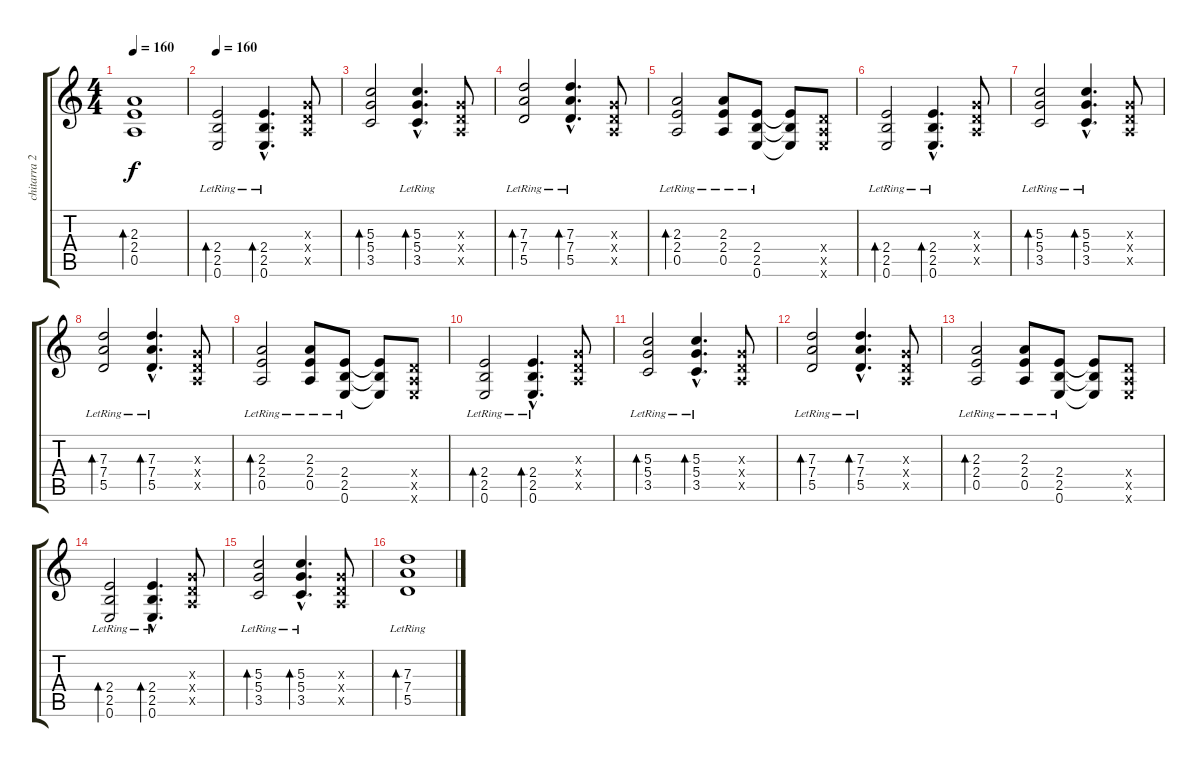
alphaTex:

\track ("chitarra 2" "chitarra 2") {instrument overdrivenguitar}
\staff {score tabs}
\tuning (E4 B3 G3 D3 A2 E2) {hide}
\ts (4 4)
\tempo 160
\clef g2
\ks c
(2.3 2.4 0.5).1{bd 480 dy f} |
\tempo 160
(2.4{lr} 2.5{lr} 0.6{lr}).2{bd 480 volume 10 balance 8 instrument acousticguitarsteel} (2.4{hac lr} 2.5{hac lr} 0.6{hac lr}).4{d bd 480} (0.3{x} 0.4{x} 0.5{x}).8 |
(5.3 5.4 3.5).2{bd 480} (5.3{hac lr} 5.4{hac lr} 3.5{hac lr}).4{d bd 480} (0.3{x} 0.4{x} 0.5{x}).8 |
(7.3{lr} 7.4{lr} 5.5{lr}).2{bd 480} (7.3{hac lr} 7.4{hac lr} 5.5{hac lr}).4{d bd 480} (0.3{x} 0.4{x} 0.5{x}).8 |
(2.3{lr} 2.4{lr} 0.5{lr}).2{bd 480} (2.3{lr} 2.4{lr} 0.5{lr}).8 (2.4{lr} 2.5{lr} 0.6{lr}).8 (2.4{t} 2.5{t} 0.6{t}).8 (0.4{x} 0.5{x} 0.6{x}).8 |
(2.4{lr} 2.5{lr} 0.6{lr}).2{bd 480} (2.4{hac lr} 2.5{hac lr} 0.6{hac lr}).4{d bd 480} (0.3{x} 0.4{x} 0.5{x}).8 |
(5.3{lr} 5.4{lr} 3.5{lr}).2{bd 480} (5.3{hac lr} 5.4{hac lr} 3.5{hac lr}).4{d bd 480} (0.3{x} 0.4{x} 0.5{x}).8 |
(7.3{lr} 7.4{lr} 5.5{lr}).2{bd 480} (7.3{hac lr} 7.4{hac lr} 5.5{hac lr}).4{d bd 480} (0.3{x} 0.4{x} 0.5{x}).8 |
(2.3{lr} 2.4{lr} 0.5{lr}).2{bd 480} (2.3{lr} 2.4{lr} 0.5{lr}).8 (2.4{lr} 2.5{lr} 0.6{lr}).8 (2.4{t} 2.5{t} 0.6{t}).8 (0.4{x} 0.5{x} 0.6{x}).8 |
(2.4{lr} 2.5{lr} 0.6{lr}).2{bd 480} (2.4{hac lr} 2.5{hac lr} 0.6{hac lr}).4{d bd 480} (0.3{x} 0.4{x} 0.5{x}).8 |
(5.3{lr} 5.4{lr} 3.5{lr}).2{bd 480} (5.3{hac lr} 5.4{hac lr} 3.5{hac lr}).4{d bd 480} (0.3{x} 0.4{x} 0.5{x}).8 |
(7.3{lr} 7.4{lr} 5.5{lr}).2{bd 480} (7.3{hac lr} 7.4{hac lr} 5.5{hac lr}).4{d bd 480} (0.3{x} 0.4{x} 0.5{x}).8 |
(2.3{lr} 2.4{lr} 0.5{lr}).2{bd 480} (2.3{lr} 2.4{lr} 0.5{lr}).8 (2.4{lr} 2.5{lr} 0.6{lr}).8 (2.4{t} 2.5{t} 0.6{t}).8 (0.4{x} 0.5{x} 0.6{x}).8 |
(2.4{lr} 2.5{lr} 0.6{lr}).2{bd 480} (2.4{hac lr} 2.5{hac lr} 0.6{hac lr}).4{d bd 480} (0.3{x} 0.4{x} 0.5{x}).8 |
(5.3{lr} 5.4{lr} 3.5{lr}).2{bd 480} (5.3{hac lr} 5.4{hac lr} 3.5{hac lr}).4{d bd 480} (0.3{x} 0.4{x} 0.5{x}).8 |
(7.3{lr} 7.4{lr} 5.5{lr}).1{bd 240 volume 5}
